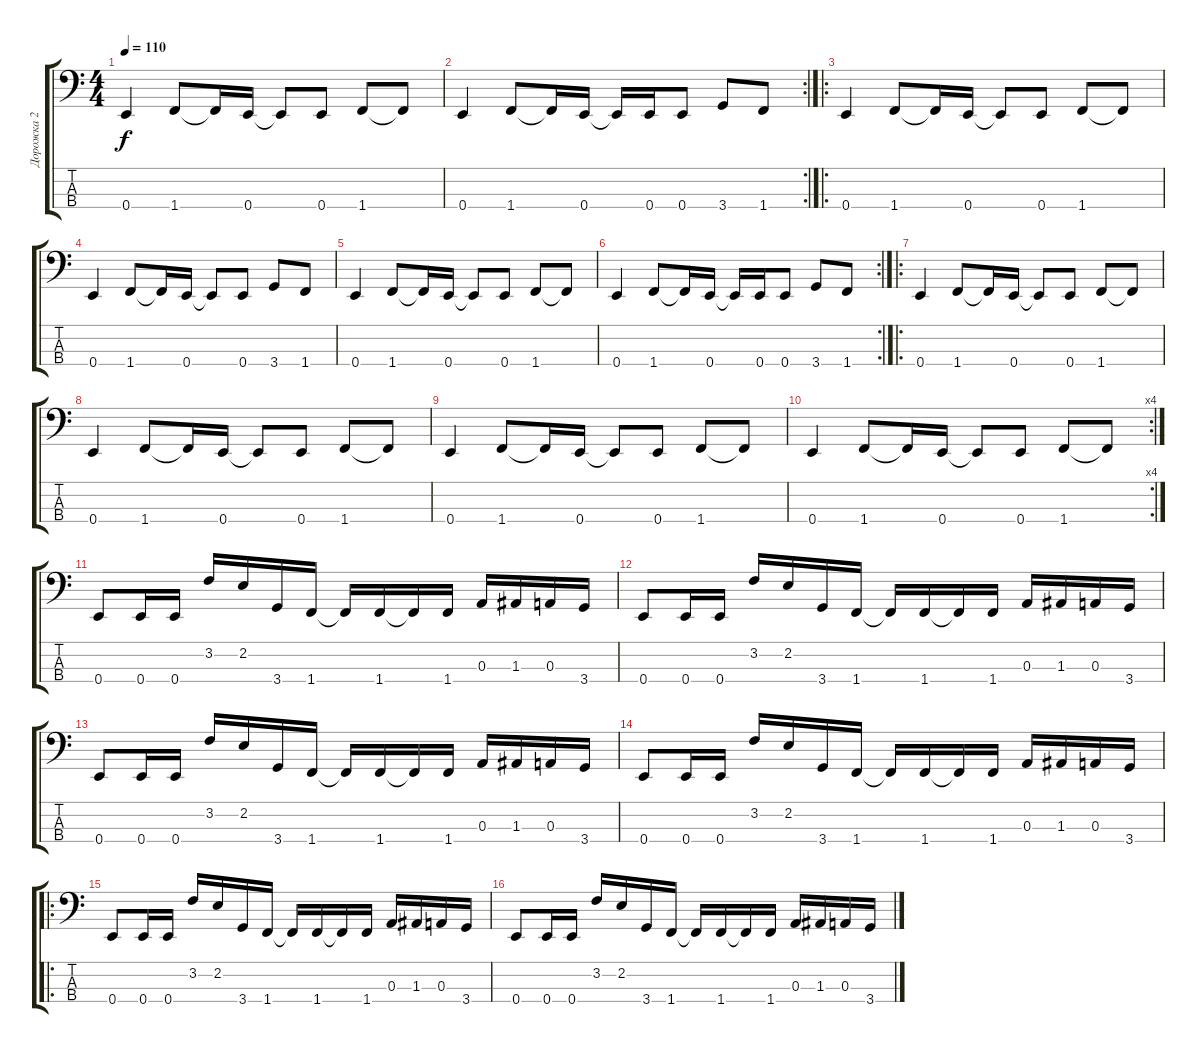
\track ("Дорожка 2" "Дорожка 2") {instrument electricbasspick}
\staff {score tabs}
\tuning (G2 D2 A1 E1) {hide}
\ts (4 4)
\tempo 110
\clef f4
\ks c
0.4.4{dy f} 1.4.8 1.4{t}.16 0.4.16 0.4{t}.8 0.4.8 1.4.8 1.4{t}.8 |
\rc 2
0.4.4 1.4.8 1.4{t}.16 0.4.16 0.4{t}.16 0.4.16 0.4.8 3.4.8 1.4.8 |
\ro
0.4.4 1.4.8 1.4{t}.16 0.4.16 0.4{t}.8 0.4.8 1.4.8 1.4{t}.8 |
0.4.4 1.4.8 1.4{t}.16 0.4.16 0.4{t}.8 0.4.8 3.4.8 1.4.8 |
0.4.4 1.4.8 1.4{t}.16 0.4.16 0.4{t}.8 0.4.8 1.4.8 1.4{t}.8 |
\rc 2
0.4.4 1.4.8 1.4{t}.16 0.4.16 0.4{t}.16 0.4.16 0.4.8 3.4.8 1.4.8 |
\ro
0.4.4 1.4.8 1.4{t}.16 0.4.16 0.4{t}.8 0.4.8 1.4.8 1.4{t}.8 |
0.4.4 1.4.8 1.4{t}.16 0.4.16 0.4{t}.8 0.4.8 1.4.8 1.4{t}.8 |
0.4.4 1.4.8 1.4{t}.16 0.4.16 0.4{t}.8 0.4.8 1.4.8 1.4{t}.8 |
\rc 4
0.4.4 1.4.8 1.4{t}.16 0.4.16 0.4{t}.8 0.4.8 1.4.8 1.4{t}.8 |
0.4.8 0.4.16 0.4.16 3.2.16 2.2.16 3.4.16 1.4.16 1.4{t}.16 1.4.16 1.4{t}.16 1.4.16 0.3.16 1.3.16 0.3.16 3.4.16 |
0.4.8 0.4.16 0.4.16 3.2.16 2.2.16 3.4.16 1.4.16 1.4{t}.16 1.4.16 1.4{t}.16 1.4.16 0.3.16 1.3.16 0.3.16 3.4.16 |
0.4.8 0.4.16 0.4.16 3.2.16 2.2.16 3.4.16 1.4.16 1.4{t}.16 1.4.16 1.4{t}.16 1.4.16 0.3.16 1.3.16 0.3.16 3.4.16 |
0.4.8 0.4.16 0.4.16 3.2.16 2.2.16 3.4.16 1.4.16 1.4{t}.16 1.4.16 1.4{t}.16 1.4.16 0.3.16 1.3.16 0.3.16 3.4.16 |
\ro
0.4.8 0.4.16 0.4.16 3.2.16 2.2.16 3.4.16 1.4.16 1.4{t}.16 1.4.16 1.4{t}.16 1.4.16 0.3.16 1.3.16 0.3.16 3.4.16 |
0.4.8 0.4.16 0.4.16 3.2.16 2.2.16 3.4.16 1.4.16 1.4{t}.16 1.4.16 1.4{t}.16 1.4.16 0.3.16 1.3.16 0.3.16 3.4.16
